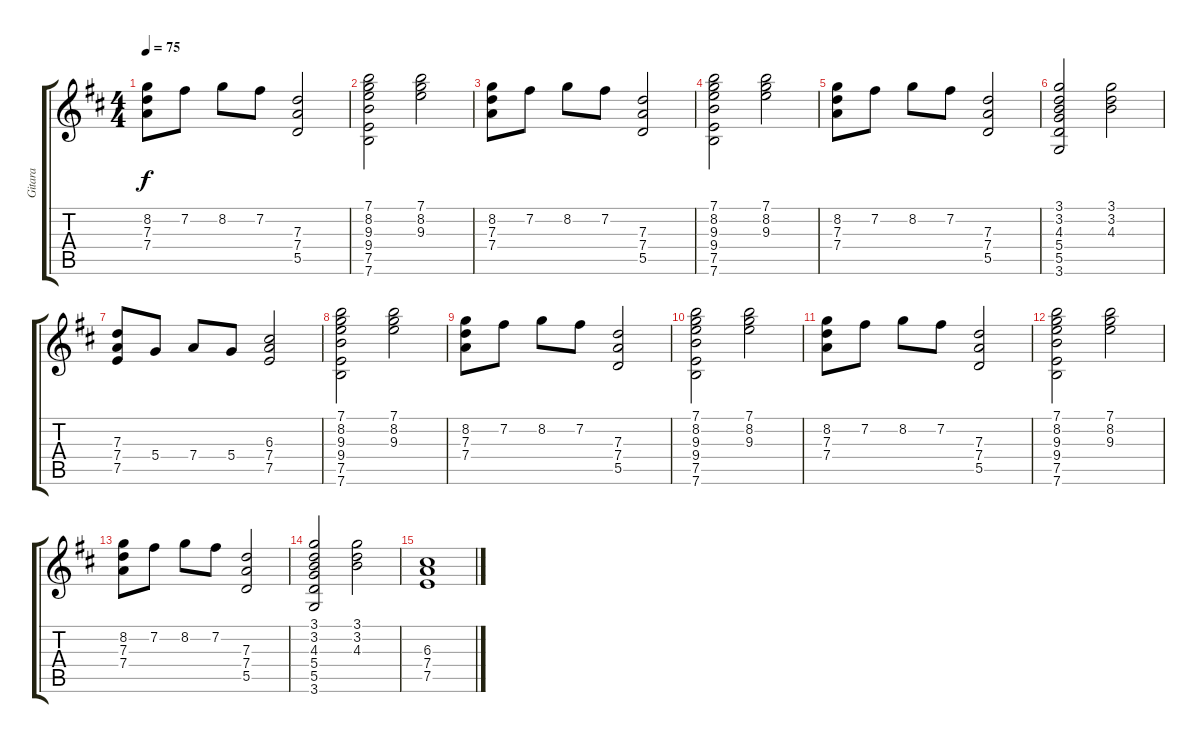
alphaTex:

\track ("Gitara" "Gitara") {instrument acousticguitarsteel}
\staff {score tabs}
\tuning (E4 B3 G3 D3 A2 E2) {hide}
\ts (4 4)
\tempo 75
\clef g2
\ks d
(8.2 7.3 7.4).8{dy f} 7.2.8 8.2.8 7.2.8 (7.3 7.4 5.5).2 |
(7.1 8.2 9.3 9.4 7.5 7.6).2 (7.1 8.2 9.3).2 |
(8.2 7.3 7.4).8 7.2.8 8.2.8 7.2.8 (7.3 7.4 5.5).2 |
(7.1 8.2 9.3 9.4 7.5 7.6).2 (7.1 8.2 9.3).2 |
(8.2 7.3 7.4).8 7.2.8 8.2.8 7.2.8 (7.3 7.4 5.5).2 |
(3.1 3.2 4.3 5.4 5.5 3.6).2 (3.1 3.2 4.3).2 |
(7.3 7.4 7.5).8 5.4.8 7.4.8 5.4.8 (6.3 7.4 7.5).2 |
(7.1 8.2 9.3 9.4 7.5 7.6).2 (7.1 8.2 9.3).2 |
(8.2 7.3 7.4).8 7.2.8 8.2.8 7.2.8 (7.3 7.4 5.5).2 |
(7.1 8.2 9.3 9.4 7.5 7.6).2 (7.1 8.2 9.3).2 |
(8.2 7.3 7.4).8 7.2.8 8.2.8 7.2.8 (7.3 7.4 5.5).2 |
(7.1 8.2 9.3 9.4 7.5 7.6).2 (7.1 8.2 9.3).2 |
(8.2 7.3 7.4).8 7.2.8 8.2.8 7.2.8 (7.3 7.4 5.5).2 |
(3.1 3.2 4.3 5.4 5.5 3.6).2 (3.1 3.2 4.3).2 |
(6.3 7.4 7.5).1
